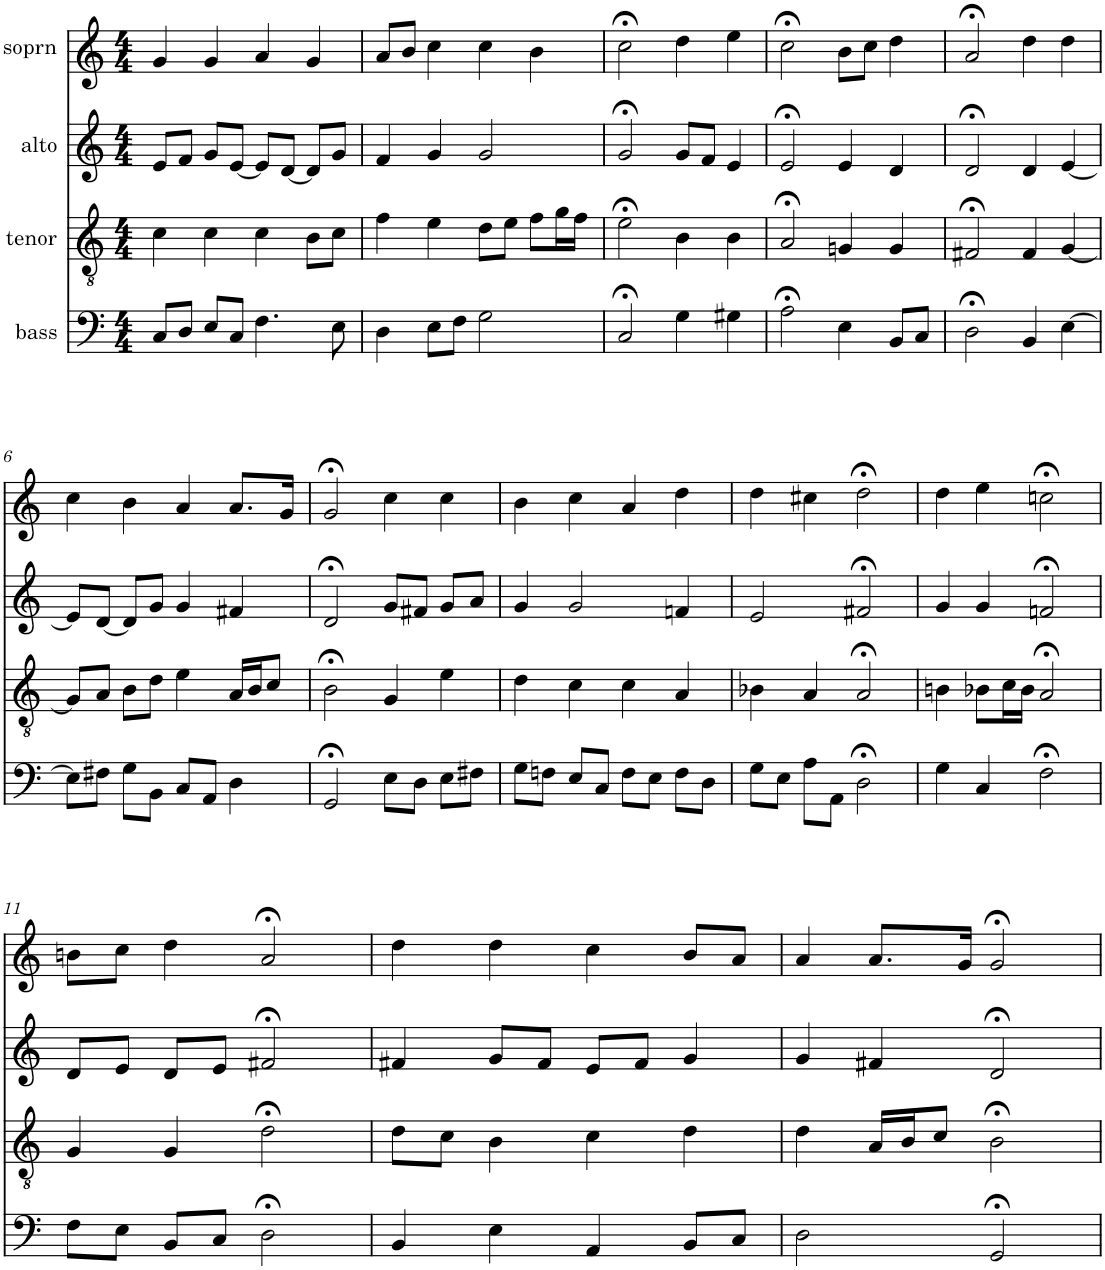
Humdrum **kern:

**kern	**kern	**kern	**kern
*part4	*part3	*part2	*part1
*staff4	*staff3	*staff2	*staff1
*I"bass	*I"tenor	*I"alto	*I"soprn
*clefF4	*clefGv2	*clefG2	*clefG2
*k[]	*k[]	*k[]	*k[]
*M4/4	*M4/4	*M4/4	*M4/4
=1	=1	=1	=1
8C/L	4c\	8e/L	4g/
8D/J	.	8f/J	.
8E/L	4c\	8g/L	4g/
8C/J	.	[8e/J	.
4.F\	4c\	8e/L]	4a/
.	.	[8d/J	.
.	8B\L	8d/L]	4g/
8E\	8c\J	8g/J	.
=2	=2	=2	=2
4D\	4f\	4f/	8a/L
.	.	.	8b/J
8E\L	4e\	4g/	4cc\
8F\J	.	.	.
2G\	8d\L	2g/	4cc\
.	8e\J	.	.
.	8f\L	.	4b\
.	16g\L	.	.
.	16f\JJ	.	.
=3	=3	=3	=3
2C;</	2e;<\	2g;</	2cc;<\
4G\	4B\	8g/L	4dd\
.	.	8f/J	.
4G#X\	4B\	4e/	4ee\
=4	=4	=4	=4
2A;<\	2A;</	2e;</	2cc;<\
4E\	4Gn/	4e/	8b\L
.	.	.	8cc\J
8BB/L	4G/	4d/	4dd\
8C/J	.	.	.
=5	=5	=5	=5
2D;<\	2F#X;</	2d;</	2a;</
4BB/	4F#/	4d/	4dd\
[4E\	[4G/	[4e/	4dd\
!!LO:LB:g=z
=6	=6	=6	=6
8E\L]	8G/L]	8e/L]	4cc\
8F#X\J	8A/J	[8d/J	.
8G\L	8B\L	8d/L]	4b\
8BB\J	8d\J	8g/J	.
8C/L	4e\	4g/	4a/
8AA/J	.	.	.
4D\	16A/LL	4f#X/	8.a/L
.	16B/J	.	.
.	8c/J	.	.
.	.	.	16g/Jk
=7	=7	=7	=7
2GG;</	2B;<\	2d;</	2g;</
8E\L	4G/	8g/L	4cc\
8D\J	.	8f#X/J	.
8E\L	4e\	8g/L	4cc\
8F#X\J	.	8a/J	.
=8	=8	=8	=8
8G\L	4d\	4g/	4b\
8Fn\J	.	.	.
8E/L	4c\	2g/	4cc\
8C/J	.	.	.
8F\L	4c\	.	4a/
8E\J	.	.	.
8F\L	4A/	4fn/	4dd\
8D\J	.	.	.
=9	=9	=9	=9
8G\L	4B-X\	2e/	4dd\
8E\J	.	.	.
8A\L	4A/	.	4cc#X\
8AA\J	.	.	.
2D;<\	2A;</	2f#X;</	2dd;<\
=10	=10	=10	=10
4G\	4Bn\	4g/	4dd\
4C/	8B-X\L	4g/	4ee\
.	16c\L	.	.
.	16B-\JJ	.	.
2F;<\	2A;</	2fn;</	2ccn;<\
!!LO:LB:g=z
=11	=11	=11	=11
8F\L	4G/	8d/L	8bn\L
8E\J	.	8e/J	8cc\J
8BB/L	4G/	8d/L	4dd\
8C/J	.	8e/J	.
2D;<\	2d;<\	2f#X;</	2a;</
=12	=12	=12	=12
4BB/	8d\L	4f#X/	4dd\
.	8c\J	.	.
4E\	4B\	8g/L	4dd\
.	.	8f#/J	.
4AA/	4c\	8e/L	4cc\
.	.	8f#/J	.
8BB/L	4d\	4g/	8b/L
8C/J	.	.	8a/J
=13	=13	=13	=13
2D\	4d\	4g/	4a/
.	16A/LL	4f#X/	8.a/L
.	16B/J	.	.
.	8c/J	.	.
.	.	.	16g/Jk
2GG;</	2B;<\	2d;</	2g;</
=	=	=	=
*-	*-	*-	*-
